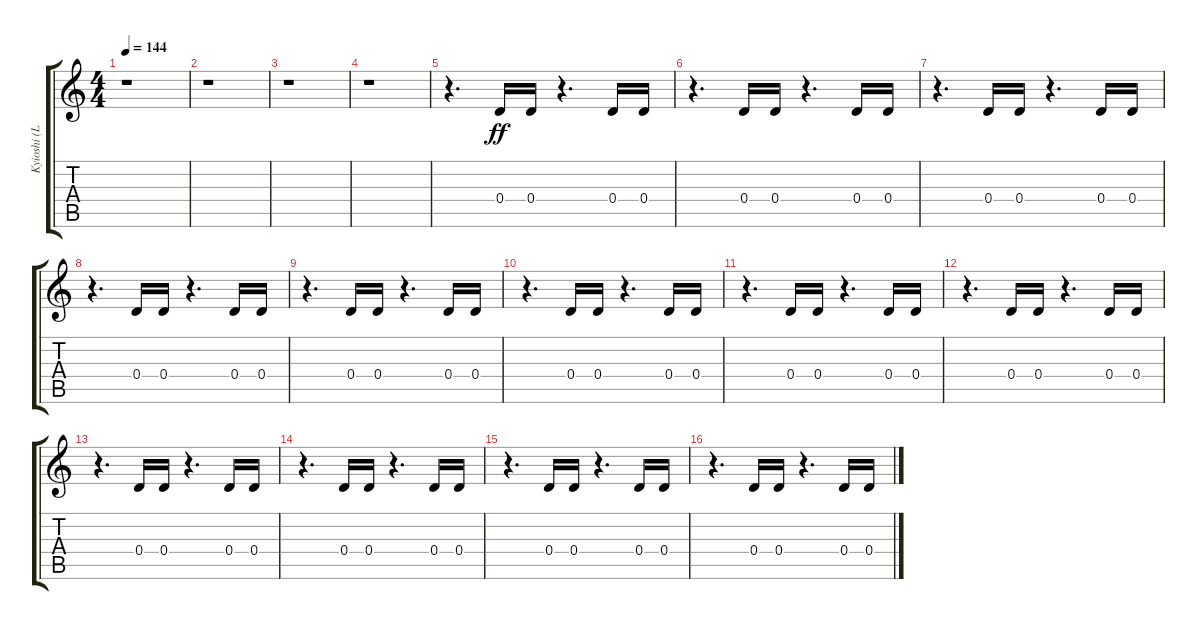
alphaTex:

\track ("Kyioshi (Lead Guitars)" "Kyioshi (L") {instrument distortionguitar}
\staff {score tabs}
\tuning (E4 B3 G3 D3 A2 E2) {hide}
\ts (4 4)
\tempo 144
\clef g2
\ks c
r.1{dy ff instrument distortionguitar} |
r.1 |
r.1 |
r.1 |
r.4{d} 0.4.16 0.4.16 r.4{d} 0.4.16 0.4.16 |
r.4{d} 0.4.16 0.4.16 r.4{d} 0.4.16 0.4.16 |
r.4{d} 0.4.16 0.4.16 r.4{d} 0.4.16 0.4.16 |
r.4{d} 0.4.16 0.4.16 r.4{d} 0.4.16 0.4.16 |
r.4{d} 0.4.16 0.4.16 r.4{d} 0.4.16 0.4.16 |
r.4{d} 0.4.16 0.4.16 r.4{d} 0.4.16 0.4.16 |
r.4{d} 0.4.16 0.4.16 r.4{d} 0.4.16 0.4.16 |
r.4{d} 0.4.16 0.4.16 r.4{d} 0.4.16 0.4.16 |
r.4{d} 0.4.16 0.4.16 r.4{d} 0.4.16 0.4.16 |
r.4{d} 0.4.16 0.4.16 r.4{d} 0.4.16 0.4.16 |
r.4{d} 0.4.16 0.4.16 r.4{d} 0.4.16 0.4.16 |
r.4{d} 0.4.16 0.4.16 r.4{d} 0.4.16 0.4.16
